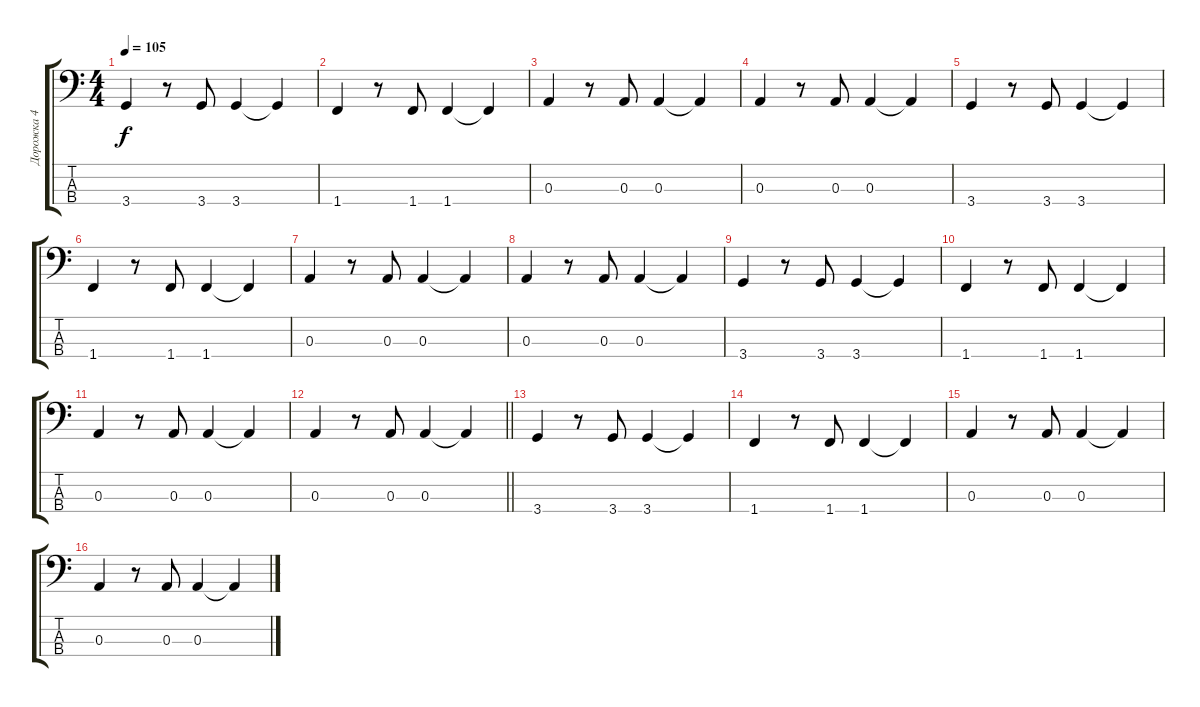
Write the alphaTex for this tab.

\track ("Дорожка 4" "Дорожка 4") {instrument electricbassfinger}
\staff {score tabs}
\tuning (G2 D2 A1 E1) {hide}
\ts (4 4)
\tempo 105
\clef f4
\ks c
3.4.4{dy f} r.8 3.4.8 3.4.4 3.4{t}.4 |
1.4.4 r.8 1.4.8 1.4.4 1.4{t}.4 |
0.3.4 r.8 0.3.8 0.3.4 0.3{t}.4 |
0.3.4 r.8 0.3.8 0.3.4 0.3{t}.4 |
3.4.4 r.8 3.4.8 3.4.4 3.4{t}.4 |
1.4.4 r.8 1.4.8 1.4.4 1.4{t}.4 |
0.3.4 r.8 0.3.8 0.3.4 0.3{t}.4 |
0.3.4 r.8 0.3.8 0.3.4 0.3{t}.4 |
3.4.4 r.8 3.4.8 3.4.4 3.4{t}.4 |
1.4.4 r.8 1.4.8 1.4.4 1.4{t}.4 |
0.3.4 r.8 0.3.8 0.3.4 0.3{t}.4 |
\barLineRight lightlight
0.3.4 r.8 0.3.8 0.3.4 0.3{t}.4 |
\section ("" "")
3.4.4 r.8 3.4.8 3.4.4 3.4{t}.4 |
1.4.4 r.8 1.4.8 1.4.4 1.4{t}.4 |
0.3.4 r.8 0.3.8 0.3.4 0.3{t}.4 |
0.3.4 r.8 0.3.8 0.3.4 0.3{t}.4
